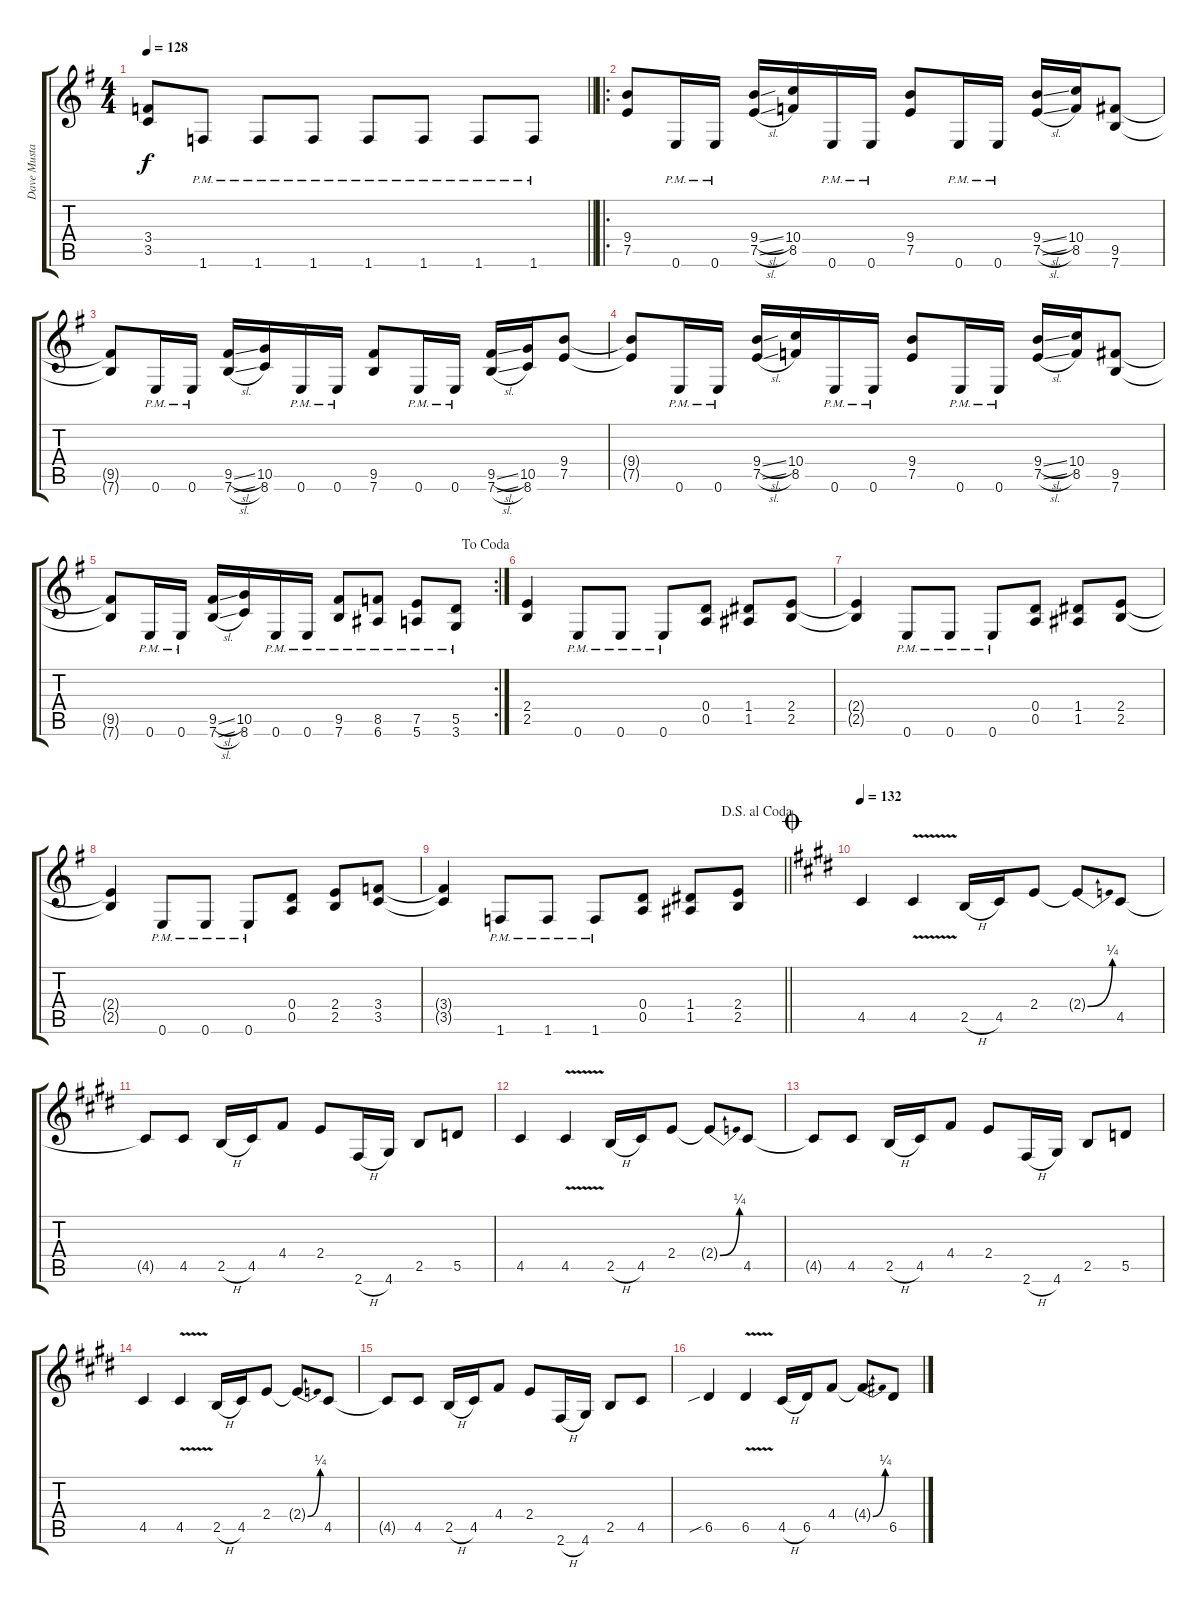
\track ("Dave Mustaine" "Dave Musta") {instrument overdrivenguitar}
\staff {score tabs}
\tuning (E4 B3 G3 D3 A2 E2) {hide}
\ts (4 4)
\tempo 128
\clef g2
\barLineRight lightlight
\ks g
(3.4{t} 3.5{t}).8{dy f} 1.6{pm}.8 1.6{pm}.8 1.6{pm}.8 1.6{pm}.8 1.6{pm}.8 1.6{pm}.8 1.6{pm}.8 |
\ro
(9.4 7.5).8 0.6{pm}.16 0.6{pm}.16 (9.4{sl} 7.5{sl}).16 (10.4 8.5).16 0.6{pm}.16 0.6{pm}.16 (9.4 7.5).8 0.6{pm}.16 0.6{pm}.16 (9.4{sl} 7.5{sl}).16 (10.4 8.5).16 (9.5 7.6).8 |
(9.5{t} 7.6{t}).8 0.6{pm}.16 0.6{pm}.16 (9.5{sl} 7.6{sl}).16 (10.5 8.6).16 0.6{pm}.16 0.6{pm}.16 (9.5 7.6).8 0.6{pm}.16 0.6{pm}.16 (9.5{sl} 7.6{sl}).16 (10.5 8.6).16 (9.4 7.5).8 |
(9.4{t} 7.5{t}).8 0.6{pm}.16 0.6{pm}.16 (9.4{sl} 7.5{sl}).16 (10.4 8.5).16 0.6{pm}.16 0.6{pm}.16 (9.4 7.5).8 0.6{pm}.16 0.6{pm}.16 (9.4{sl} 7.5{sl}).16 (10.4 8.5).16 (9.5 7.6).8 |
\rc 2
\jump dacoda
(9.5{t} 7.6{t}).8 0.6{pm}.16 0.6{pm}.16 (9.5{sl} 7.6{sl}).16 (10.5 8.6).16 0.6{pm}.16 0.6{pm}.16 (9.5{pm} 7.6{pm}).8 (8.5{pm} 6.6{pm}).8 (7.5{pm} 5.6{pm}).8 (5.5{pm} 3.6{pm}).8 |
(2.4 2.5).4 0.6{pm}.8 0.6{pm}.8 0.6{pm}.8 (0.4 0.5).8 (1.4 1.5).8 (2.4 2.5).8 |
(2.4{t} 2.5{t}).4 0.6{pm}.8 0.6{pm}.8 0.6{pm}.8 (0.4 0.5).8 (1.4 1.5).8 (2.4 2.5).8 |
(2.4{t} 2.5{t}).4 0.6{pm}.8 0.6{pm}.8 0.6{pm}.8 (0.4 0.5).8 (2.4 2.5).8 (3.4 3.5).8 |
\jump dalsegnoalcoda
\barLineRight lightlight
(3.4{t} 3.5{t}).4 1.6{pm}.8 1.6{pm}.8 1.6{pm}.8 (0.4 0.5).8 (1.4 1.5).8 (2.4 2.5).8 |
\jump coda
\tempo 132
\ks e
4.5.4 4.5{v}.4 2.5{h}.16 4.5.16 2.4.8 2.4{be (bend 0 0 60 1) t}.8 4.5.8 |
4.5{t}.8 4.5.8 2.5{h}.16 4.5.16 4.4.8 2.4.8 2.6{h}.16 4.6.16 2.5.8 5.5.8 |
4.5.4 4.5{v}.4 2.5{h}.16 4.5.16 2.4.8 2.4{be (bend 0 0 60 1) t}.8 4.5.8 |
4.5{t}.8 4.5.8 2.5{h}.16 4.5.16 4.4.8 2.4.8 2.6{h}.16 4.6.16 2.5.8 5.5.8 |
4.5.4 4.5{v}.4 2.5{h}.16 4.5.16 2.4.8 2.4{be (bend 0 0 60 1) t}.8 4.5.8 |
4.5{t}.8 4.5.8 2.5{h}.16 4.5.16 4.4.8 2.4.8 2.6{h}.16 4.6.16 2.5.8 4.5.8 |
6.5{sib}.4 6.5{v}.4 4.5{h}.16 6.5.16 4.4.8 4.4{be (bend 0 0 60 1) t}.8 6.5.8
